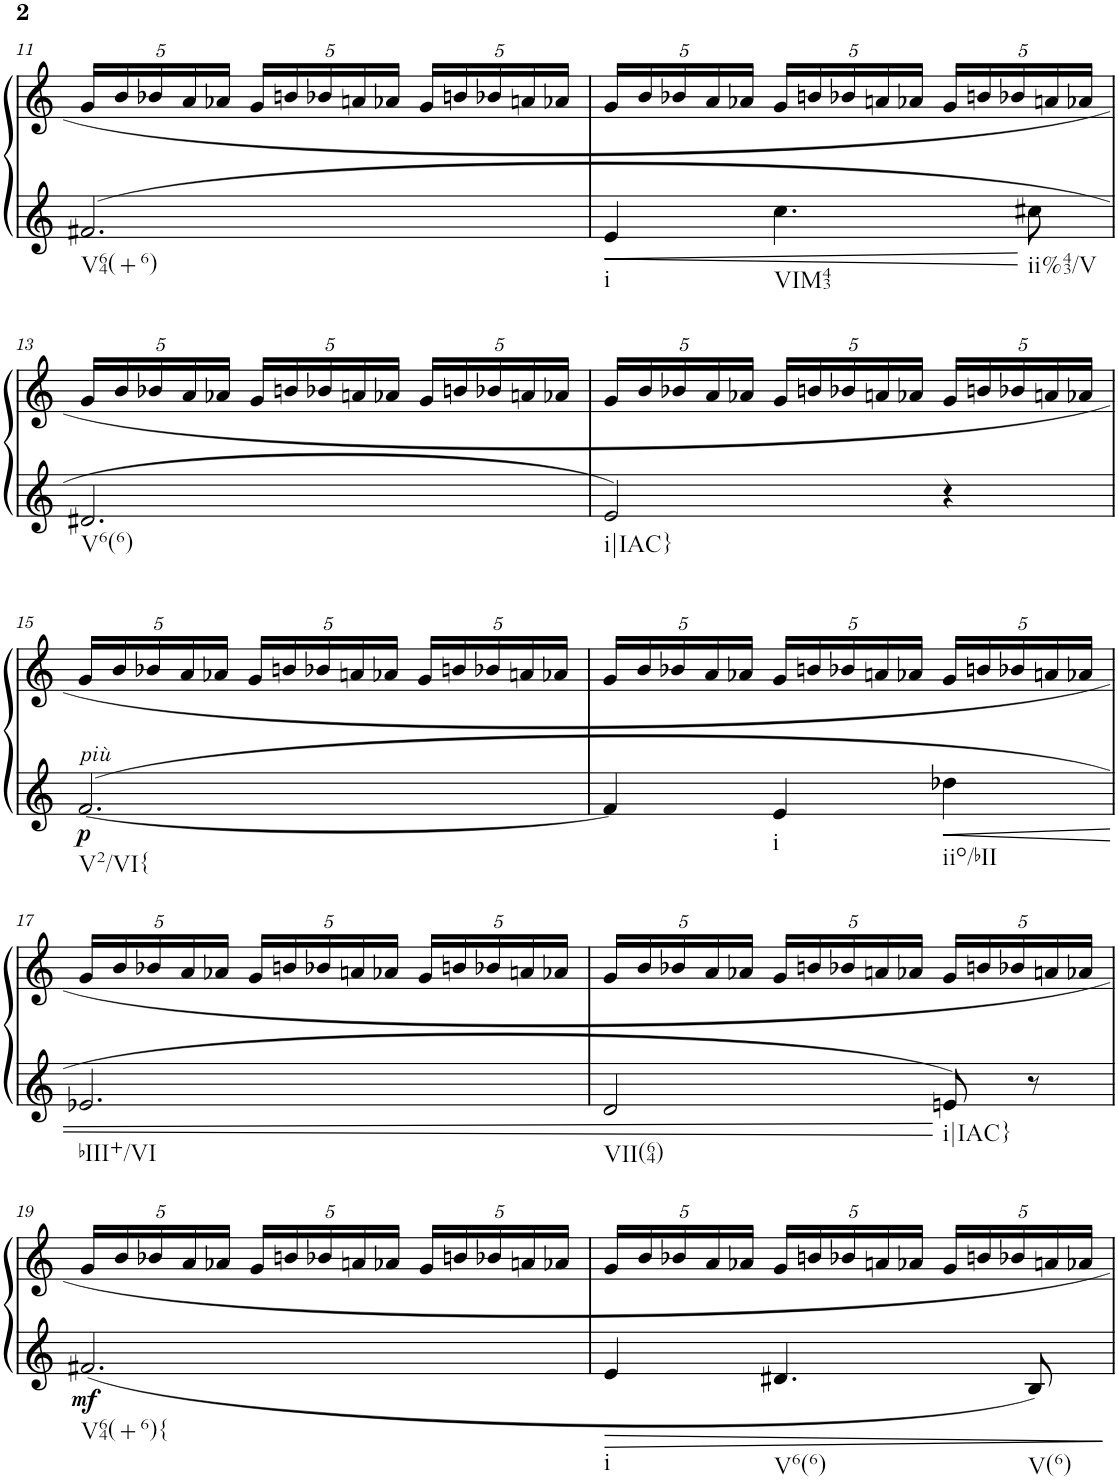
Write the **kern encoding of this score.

**kern	**kern	**dynam
*part1	*part1	*part1
*staff2	*staff1	*staff1/2
*I"Piano	*	*
!!LO:PB:g=z
*clefG2	*clefG2	*
*k[]	*k[]	*
*M3/4	*M3/4	*
*	*Xbrackettup	*
=11	=11	=11
!LO:TX:b:t=V64(+6)	!	!
2.f#X/	20g/LL	.
.	20b/	.
.	20b-X/	.
.	20a/	.
.	20a-X/JJ	.
.	20g/LL	.
.	20bn/	.
.	20b-X/	.
.	20an/	.
.	20a-X/JJ	.
.	20g/LL	.
.	20bn/	.
.	20b-X/	.
.	20an/	.
.	20a-X/JJ	.
=12	=12	=12
!LO:TX:b:t=i	!	!
4e/	20g/LL	.
.	20b/	.
.	20b-X/	.
.	20a/	.
.	20a-X/JJ	.
!LO:TX:b:t=VIM43	!	!
4.cc\	20g/LL	.
.	20bn/	.
.	20b-X/	.
.	20an/	.
.	20a-X/JJ	.
.	20g/LL	.
.	20bn/	.
.	20b-X/	.
!LO:TX:b:t=ii%43/V	!	!
8cc#X\	.	.
.	20an/	.
.	20a-X/JJ	.
!!LO:LB:g=z
=13	=13	=13
!LO:TX:b:t=V6(6)	!	!
2.d#X/	20g/LL	.
.	20b/	.
.	20b-X/	.
.	20a/	.
.	20a-X/JJ	.
.	20g/LL	.
.	20bn/	.
.	20b-X/	.
.	20an/	.
.	20a-X/JJ	.
.	20g/LL	.
.	20bn/	.
.	20b-X/	.
.	20an/	.
.	20a-X/JJ	.
=14	=14	=14
!LO:TX:b:t=i|IAC}	!	!
2e/	20g/LL	.
.	20b/	.
.	20b-X/	.
.	20a/	.
.	20a-X/JJ	.
.	20g/LL	.
.	20bn/	.
.	20b-X/	.
.	20an/	.
.	20a-X/JJ	.
4r	20g/LL	.
.	20bn/	.
.	20b-X/	.
.	20an/	.
.	20a-X/JJ	.
!!LO:LB:g=z
=15	=15	=15
!LO:TX:a:i:t=più	!	!
!LO:TX:b:t=V2/VI{	!	!
!	!	!LO:DY:b=2
[2.f/	20g/LL	p
.	20b/	.
.	20b-X/	.
.	20a/	.
.	20a-X/JJ	.
.	20g/LL	.
.	20bn/	.
.	20b-X/	.
.	20an/	.
.	20a-X/JJ	.
.	20g/LL	.
.	20bn/	.
.	20b-X/	.
.	20an/	.
.	20a-X/JJ	.
=16	=16	=16
4f/]	20g/LL	.
.	20b/	.
.	20b-X/	.
.	20a/	.
.	20a-X/JJ	.
!LO:TX:b:t=i	!	!
4e/	20g/LL	.
.	20bn/	.
.	20b-X/	.
.	20an/	.
.	20a-X/JJ	.
!LO:TX:b:t=iio/bII	!	!
4dd-X\	20g/LL	.
.	20bn/	.
.	20b-X/	.
.	20an/	.
.	20a-X/JJ	.
!!LO:LB:g=z
=17	=17	=17
!LO:TX:b:t=bIII+/VI	!	!
2.e-X/	20g/LL	.
.	20b/	.
.	20b-X/	.
.	20a/	.
.	20a-X/JJ	.
.	20g/LL	.
.	20bn/	.
.	20b-X/	.
.	20an/	.
.	20a-X/JJ	.
.	20g/LL	.
.	20bn/	.
.	20b-X/	.
.	20an/	.
.	20a-X/JJ	.
=18	=18	=18
!LO:TX:b:t=VII(64)	!	!
2d/	20g/LL	.
.	20b/	.
.	20b-X/	.
.	20a/	.
.	20a-X/JJ	.
.	20g/LL	.
.	20bn/	.
.	20b-X/	.
.	20an/	.
.	20a-X/JJ	.
!LO:TX:b:t=i|IAC}	!	!
8en/	20g/LL	.
.	20bn/	.
.	20b-X/	.
8r	.	.
.	20an/	.
.	20a-X/JJ	.
!!LO:LB:g=z
=19	=19	=19
!LO:TX:b:t=V64(+6){	!	!
!	!	!LO:DY:b=2
2.f#X/	20g/LL	mf
.	20b/	.
.	20b-X/	.
.	20a/	.
.	20a-X/JJ	.
.	20g/LL	.
.	20bn/	.
.	20b-X/	.
.	20an/	.
.	20a-X/JJ	.
.	20g/LL	.
.	20bn/	.
.	20b-X/	.
.	20an/	.
.	20a-X/JJ	.
=20	=20	=20
!LO:TX:b:t=i	!	!
4e/	20g/LL	.
.	20b/	.
.	20b-X/	.
.	20a/	.
.	20a-X/JJ	.
!LO:TX:b:t=V6(6)	!	!
4.d#X/	20g/LL	.
.	20bn/	.
.	20b-X/	.
.	20an/	.
.	20a-X/JJ	.
.	20g/LL	.
.	20bn/	.
.	20b-X/	.
!LO:TX:b:t=V(6)	!	!
8B/	.	.
.	20an/	.
.	20a-X/JJ	.
=	=	=
*-	*-	*-
